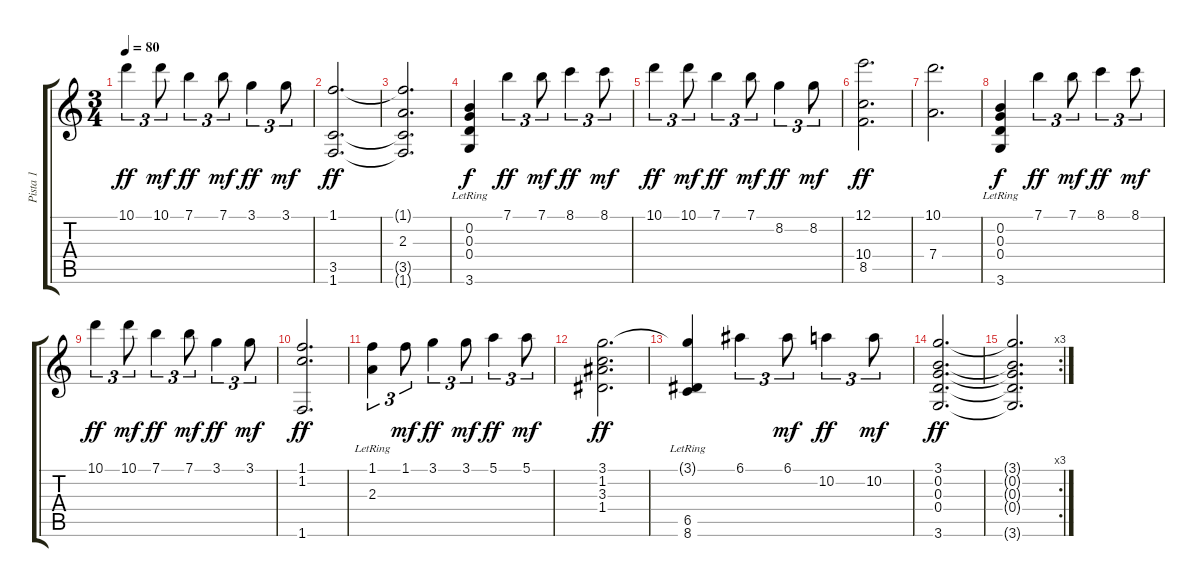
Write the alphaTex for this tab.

\track ("Pista 1" "Pista 1") {instrument acousticguitarsteel}
\staff {score tabs}
\tuning (E4 B3 G3 D3 A2 E2) {hide}
\ts (3 4)
\tempo 80
\clef g2
\ks c
10.1.4{tu (3 2) dy ff} 10.1.8{tu (3 2) dy mf} 7.1.4{tu (3 2) dy ff} 7.1.8{tu (3 2) dy mf} 3.1.4{tu (3 2) dy ff} 3.1.8{tu (3 2) dy mf} |
(1.1 3.5 1.6).2{d dy ff} |
(1.1{t} 2.3 3.5{t} 1.6{t}).2{d} |
(0.2{lr} 0.3{lr} 0.4{lr} 3.6).4{dy f} 7.1.4{tu (3 2) dy ff} 7.1.8{tu (3 2) dy mf} 8.1.4{tu (3 2) dy ff} 8.1.8{tu (3 2) dy mf} |
10.1.4{tu (3 2) dy ff} 10.1.8{tu (3 2) dy mf} 7.1.4{tu (3 2) dy ff} 7.1.8{tu (3 2) dy mf} 8.2.4{tu (3 2) dy ff} 8.2.8{tu (3 2) dy mf} |
(12.1 10.4 8.5).2{d dy ff} |
(10.1 7.4).2{d} |
(0.2{lr} 0.3{lr} 0.4{lr} 3.6).4{dy f} 7.1.4{tu (3 2) dy ff} 7.1.8{tu (3 2) dy mf} 8.1.4{tu (3 2) dy ff} 8.1.8{tu (3 2) dy mf} |
10.1.4{tu (3 2) dy ff} 10.1.8{tu (3 2) dy mf} 7.1.4{tu (3 2) dy ff} 7.1.8{tu (3 2) dy mf} 3.1.4{tu (3 2) dy ff} 3.1.8{tu (3 2) dy mf} |
(1.1 1.2 1.6).2{d dy ff} |
(1.1 2.3{lr}).4{tu (3 2)} 1.1.8{tu (3 2) dy mf} 3.1.4{tu (3 2) dy ff} 3.1.8{tu (3 2) dy mf} 5.1.4{tu (3 2) dy ff} 5.1.8{tu (3 2) dy mf} |
(3.1 1.2 3.3 1.4).2{d dy ff} |
(3.1{t} 6.5{lr} 8.6{lr}).4 6.1.4{tu (3 2)} 6.1.8{tu (3 2) dy mf} 10.2.4{tu (3 2) dy ff} 10.2.8{tu (3 2) dy mf} |
(3.1 0.2 0.3 0.4 3.6).2{d dy ff} |
\rc 3
(3.1{t} 0.2{t} 0.3{t} 0.4{t} 3.6{t}).2{d}
